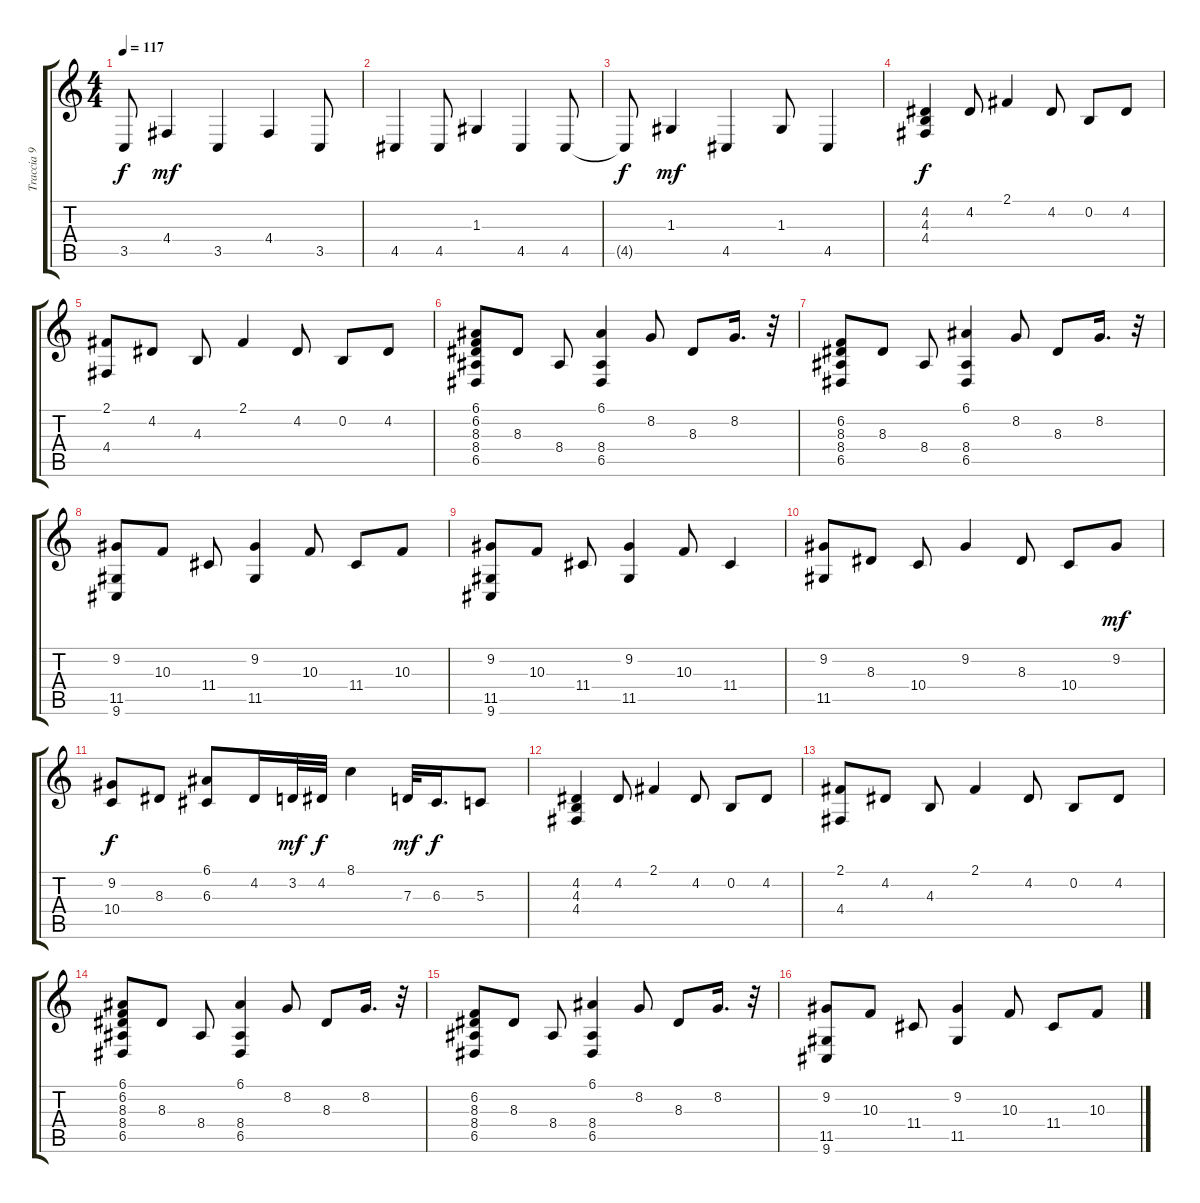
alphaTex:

\track ("Traccia 9" "Traccia 9") {instrument electricpiano1}
\staff {score tabs}
\tuning (E4 B3 G3 D3 A2 E2) {hide}
\ts (4 4)
\tempo 117
\clef g2
\ks c
3.5{t}.8{dy f} 4.4.4{dy mf} 3.5.4 4.4.4 3.5.8 |
4.5.4 4.5.8 1.3.4 4.5.4 4.5.8 |
4.5{t}.8{dy f} 1.3.4{dy mf} 4.5.4 1.3.8 4.5.4 |
(4.2 4.3 4.4).4{dy f} 4.2.8 2.1.4 4.2.8 0.2.8 4.2.8 |
(2.1 4.4).8 4.2.8 4.3.8 2.1.4 4.2.8 0.2.8 4.2.8 |
(6.1 6.2 8.3 8.4 6.5).8 8.3.8 8.4.8 (6.1 8.4 6.5).4 8.2.8 8.3.8 8.2.16{d} r.32 |
(6.2 8.3 8.4 6.5).8 8.3.8 8.4.8 (6.1 8.4 6.5).4 8.2.8 8.3.8 8.2.16{d} r.32 |
(9.2 11.5 9.6).8 10.3.8 11.4.8 (9.2 11.5).4 10.3.8 11.4.8 10.3.8 |
(9.2 11.5 9.6).8 10.3.8 11.4.8 (9.2 11.5).4 10.3.8 11.4.4 |
(9.2 11.5).8 8.3.8 10.4.8 9.2.4 8.3.8 10.4.8 9.2.8{dy mf} |
(9.2 10.4).8{dy f} 8.3.8 (6.1 6.3).8 4.2.16 3.2.32{dy mf} 4.2.32{dy f} 8.1.4 7.3.32{dy mf} 6.3.16{d dy f} 5.3.8 |
(4.2 4.3 4.4).4 4.2.8 2.1.4 4.2.8 0.2.8 4.2.8 |
(2.1 4.4).8 4.2.8 4.3.8 2.1.4 4.2.8 0.2.8 4.2.8 |
(6.1 6.2 8.3 8.4 6.5).8 8.3.8 8.4.8 (6.1 8.4 6.5).4 8.2.8 8.3.8 8.2.16{d} r.32 |
(6.2 8.3 8.4 6.5).8 8.3.8 8.4.8 (6.1 8.4 6.5).4 8.2.8 8.3.8 8.2.16{d} r.32 |
(9.2 11.5 9.6).8 10.3.8 11.4.8 (9.2 11.5).4 10.3.8 11.4.8 10.3.8
